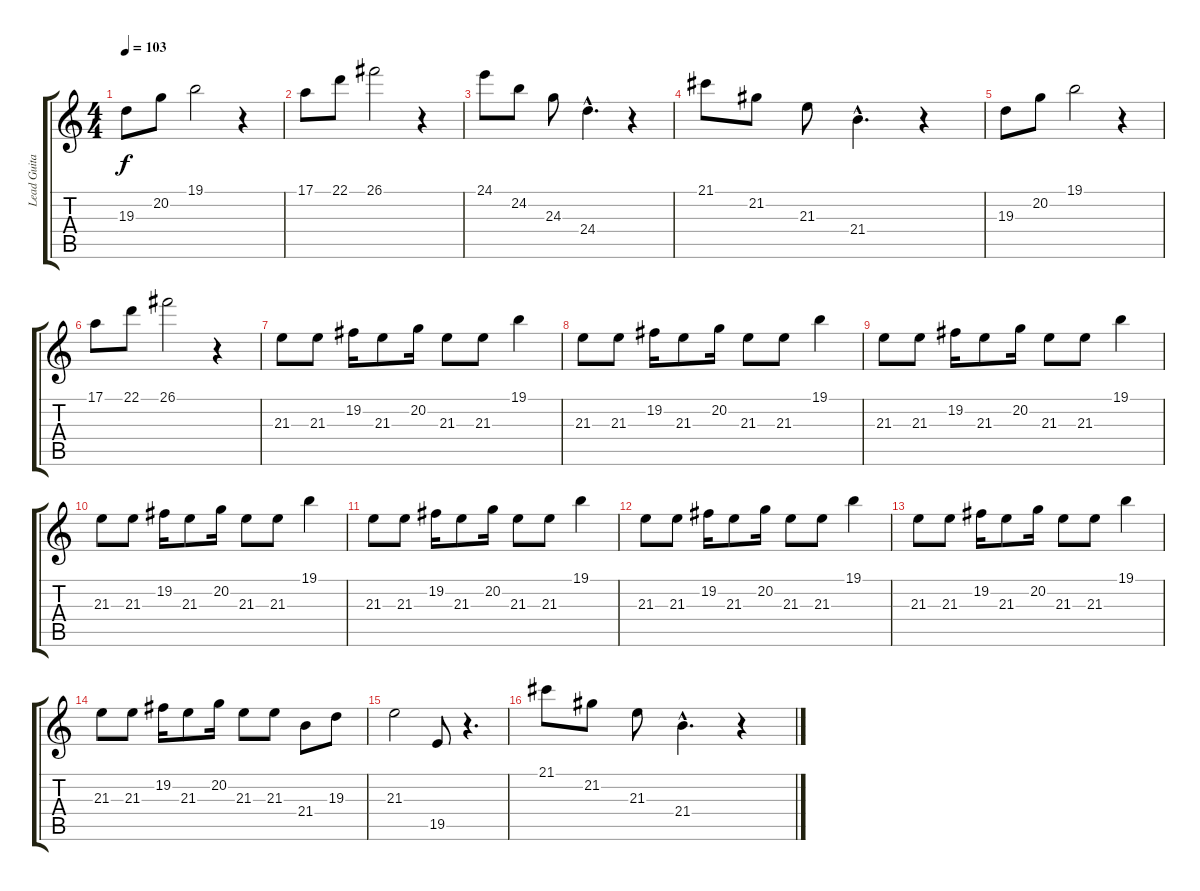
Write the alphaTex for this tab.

\track ("Lead Guitar" "Lead Guita") {instrument fx4atmosphere}
\staff {score tabs}
\tuning (E4 B3 G3 D3 A2 E2) {hide}
\ts (4 4)
\tempo 103
\clef g2
\ks c
19.3.8{dy f} 20.2.8 19.1.2 r.4 |
17.1.8 22.1.8 26.1.2 r.4 |
24.1.8 24.2.8 24.3.8 24.4{hac}.4{d} r.4 |
21.1.8 21.2.8 21.3.8 21.4{hac}.4{d} r.4 |
19.3.8 20.2.8 19.1.2 r.4 |
17.1.8 22.1.8 26.1.2 r.4 |
21.3.8 21.3.8 19.2.16 21.3.8 20.2.16 21.3.8 21.3.8 19.1.4 |
21.3.8 21.3.8 19.2.16 21.3.8 20.2.16 21.3.8 21.3.8 19.1.4 |
21.3.8 21.3.8 19.2.16 21.3.8 20.2.16 21.3.8 21.3.8 19.1.4 |
21.3.8 21.3.8 19.2.16 21.3.8 20.2.16 21.3.8 21.3.8 19.1.4 |
21.3.8 21.3.8 19.2.16 21.3.8 20.2.16 21.3.8 21.3.8 19.1.4 |
21.3.8 21.3.8 19.2.16 21.3.8 20.2.16 21.3.8 21.3.8 19.1.4 |
21.3.8 21.3.8 19.2.16 21.3.8 20.2.16 21.3.8 21.3.8 19.1.4 |
21.3.8 21.3.8 19.2.16 21.3.8 20.2.16 21.3.8 21.3.8 21.4.8 19.3.8 |
21.3.2 19.5.8 r.4{d} |
21.1.8 21.2.8 21.3.8 21.4{hac}.4{d} r.4
